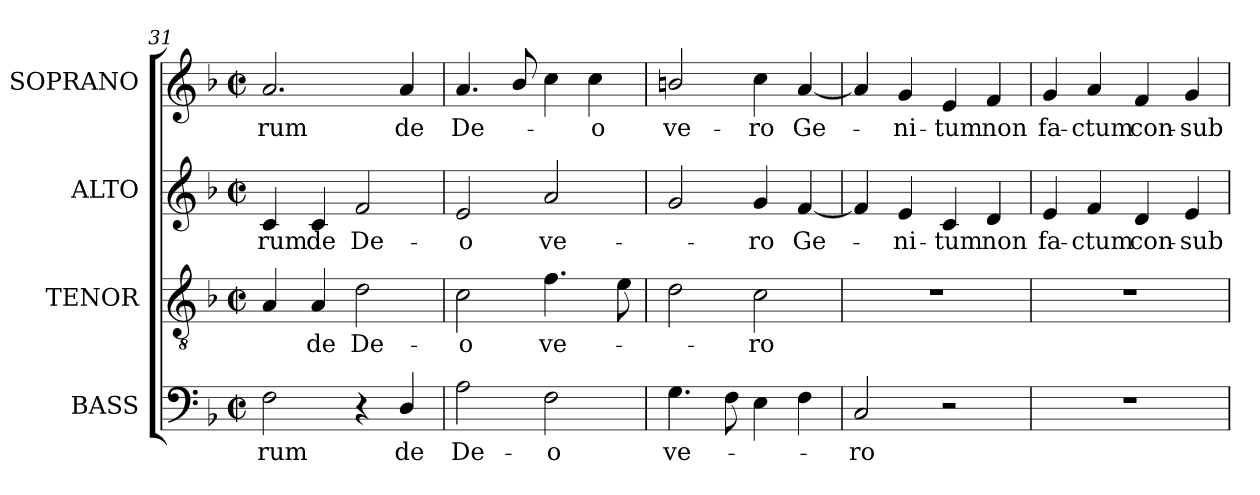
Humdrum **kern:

**kern	**text	**kern	**text	**kern	**text	**kern	**text
*part4	*part4	*part3	*part3	*part2	*part2	*part1	*part1
*staff4	*staff4	*staff3	*staff3	*staff2	*staff2	*staff1	*staff1
*I"BASS	*	*I"TENOR	*	*I"ALTO	*	*I"SOPRANO	*
*I'B.	*	*I'T.	*	*I'A.	*	*I'S.	*
*clefF4	*	*clefGv2	*	*clefG2	*	*clefG2	*
*	*	*ITrd7c12	*	*	*	*	*
*k[b-]	*	*k[b-]	*	*k[b-]	*	*k[b-]	*
*F:	*	*F:	*	*F:	*	*F:	*
*M2/2	*	*M2/2	*	*M2/2	*	*M2/2	*
*met(c|)	*	*met(c|)	*	*met(c|)	*	*met(c|)	*
=31	=31	=31	=31	=31	=31	=31	=31
!	!LO:LY:b:color=#000000	!	!	!	!	!	!
!	!	!	!	!	!LO:LY:b:color=#000000	!	!
!	!	!	!	!	!	!	!LO:LY:b:color=#000000
2Fi\	-rum	4AAi/	.	4ci/	-rum	2.ai/	-rum
!	!	!	!LO:LY:b:color=#000000	!	!	!	!
!	!	!	!	!	!LO:LY:b:color=#000000	!	!
.	.	4AAi/	de	4ci/	de	.	.
!	!	!	!LO:LY:b:color=#000000	!	!	!	!
!	!	!	!	!	!LO:LY:b:color=#000000	!	!
4r	.	2Di\	De-	2fi/	De-	.	.
!	!LO:LY:b:color=#000000	!	!	!	!	!	!
!	!	!	!	!	!	!	!LO:LY:b:color=#000000
4Di/	de	.	.	.	.	4ai/	de
!!LO:LB:g=z
=32	=32	=32	=32	=32	=32	=32	=32
!	!LO:LY:b:color=#000000	!	!	!	!	!	!
!	!	!	!LO:LY:b:color=#000000	!	!	!	!
!	!	!	!	!	!LO:LY:b:color=#000000	!	!
!	!	!	!	!	!	!	!LO:LY:b:color=#000000
2Ai\	De-	2Ci\	-o	2ei/	-o	4.ai/	De-
.	.	.	.	.	.	8b-i/	.
!	!LO:LY:b:color=#000000	!	!	!	!	!	!
!	!	!	!LO:LY:b:color=#000000	!	!	!	!
!	!	!	!	!	!LO:LY:b:color=#000000	!	!
2Fi\	-o	4.Fi\	ve-	2ai/	ve-	4cci\	.
!	!	!	!	!	!	!	!LO:LY:b:color=#000000
.	.	.	.	.	.	4cci\	-o
.	.	8Ei\	.	.	.	.	.
=33	=33	=33	=33	=33	=33	=33	=33
!	!LO:LY:b:color=#000000	!	!	!	!	!	!
!	!	!	!	!	!	!	!LO:LY:b:color=#000000
4.Gi\	ve-	2Di\	.	2gi/	.	2bni/	ve-
8Fi\	.	.	.	.	.	.	.
!	!	!	!LO:LY:b:color=#000000	!	!	!	!
!	!	!	!	!	!LO:LY:b:color=#000000	!	!
!	!	!	!	!	!	!	!LO:LY:b:color=#000000
4Ei\	.	2Ci\	-ro	4gi/	-ro	4cci\	-ro
!	!	!	!	!	!LO:LY:b:color=#000000	!	!
!	!	!	!	!	!	!	!LO:LY:b:color=#000000
4Fi\	.	.	.	[4fi/	Ge-	[4ai/	Ge-
=34	=34	=34	=34	=34	=34	=34	=34
!	!LO:LY:b:color=#000000	!	!	!	!	!	!
2Ci/	-ro	1r	.	4fi/]	.	4ai/]	.
!	!	!	!	!	!LO:LY:b:color=#000000	!	!
!	!	!	!	!	!	!	!LO:LY:b:color=#000000
.	.	.	.	4ei/	-ni-	4gi/	-ni-
!	!	!	!	!	!LO:LY:b:color=#000000	!	!
!	!	!	!	!	!	!	!LO:LY:b:color=#000000
2r	.	.	.	4ci/	-tum	4ei/	-tum
!	!	!	!	!	!LO:LY:b:color=#000000	!	!
!	!	!	!	!	!	!	!LO:LY:b:color=#000000
.	.	.	.	4di/	non	4fi/	non
=35	=35	=35	=35	=35	=35	=35	=35
!	!	!	!	!	!LO:LY:b:color=#000000	!	!
!	!	!	!	!	!	!	!LO:LY:b:color=#000000
1r	.	1r	.	4ei/	fa-	4gi/	fa-
!	!	!	!	!	!LO:LY:b:color=#000000	!	!
!	!	!	!	!	!	!	!LO:LY:b:color=#000000
.	.	.	.	4fi/	-ctum	4ai/	-ctum
!	!	!	!	!	!LO:LY:b:color=#000000	!	!
!	!	!	!	!	!	!	!LO:LY:b:color=#000000
.	.	.	.	4di/	con-	4fi/	con-
!	!	!	!	!	!LO:LY:b:color=#000000	!	!
!	!	!	!	!	!	!	!LO:LY:b:color=#000000
.	.	.	.	4ei/	-sub-	4gi/	-sub-
=	=	=	=	=	=	=	=
*-	*-	*-	*-	*-	*-	*-	*-
